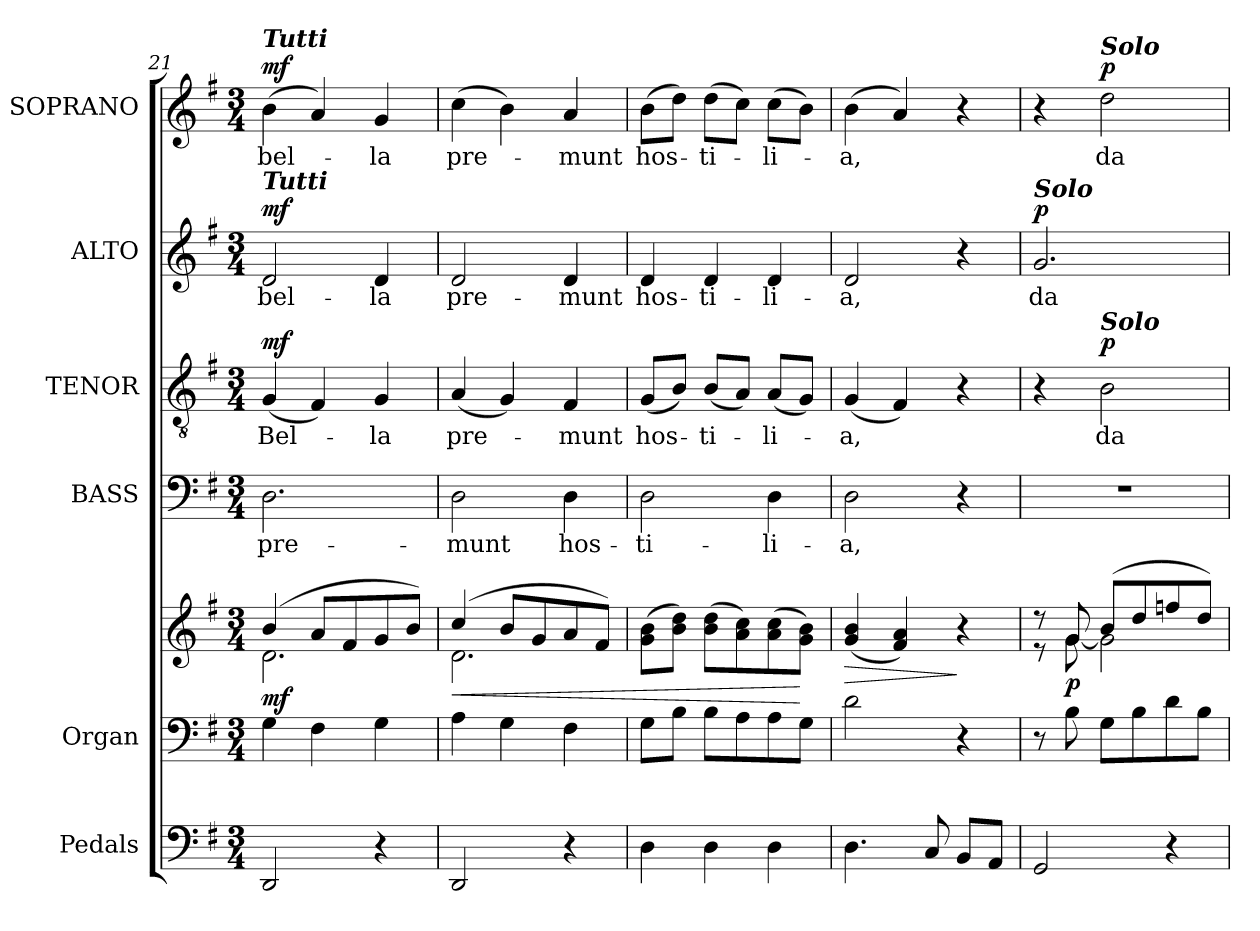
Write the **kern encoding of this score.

**kern	**kern	**kern	**dynam	**kern	**text	**kern	**text	**dynam	**kern	**text	**dynam	**kern	**text	**dynam
*part6	*part5	*part5	*part5	*part4	*part4	*part3	*part3	*part3	*part2	*part2	*part2	*part1	*part1	*part1
*staff7	*staff6	*staff5	*staff5/6	*staff4	*staff4	*staff3	*staff3	*staff3	*staff2	*staff2	*staff2	*staff1	*staff1	*staff1
*I"Pedals	*I"Organ	*	*	*I"BASS	*	*I"TENOR	*	*	*I"ALTO	*	*	*I"SOPRANO	*	*
*I'Ped.	*I'Org.	*	*	*I'B.	*	*I'T.	*	*	*I'A.	*	*	*I'S.	*	*
*clefF4	*clefF4	*clefG2	*	*clefF4	*	*clefGv2	*	*	*clefG2	*	*	*clefG2	*	*
*	*	*	*	*	*	*ITrd7c12	*	*	*	*	*	*	*	*
*k[f#]	*k[f#]	*k[f#]	*	*k[f#]	*	*k[f#]	*	*	*k[f#]	*	*	*k[f#]	*	*
*G:	*G:	*G:	*	*G:	*	*G:	*	*	*G:	*	*	*G:	*	*
*M3/4	*M3/4	*M3/4	*	*M3/4	*	*M3/4	*	*	*M3/4	*	*	*M3/4	*	*
=21	=21	=21	=21	=21	=21	=21	=21	=21	=21	=21	=21	=21	=21	=21
*	*	*^	*	*	*	*	*	*	*	*	*	*	*	*
!	!	!	!	!	!	!LO:LY:b:color=#000000	!	!	!	!	!	!	!	!	!
!	!	!	!	!	!	!	!	!LO:LY:b:color=#000000	!	!	!	!	!	!	!
!	!	!	!	!	!	!	!	!	!	!	!LO:LY:b:color=#000000	!	!	!	!
!	!	!	!	!	!	!	!	!	!	!	!	!	!LO:TX:a:Bi:t=Tutti	!	!
!	!	!	!	!	!	!	!	!	!	!LO:TX:a:Bi:t=Tutti	!	!	!	!	!
!	!	!	!	!	!	!	!	!	!	!	!	!	!	!LO:LY:b:color=#000000	!
2DDi/	4Gi\	(4bi/	2.di\	mf	2.Di\	pre-	(4GGi/	Bel-	mf	2di/	bel-	mf	(4bi\	bel-	mf
.	4F#i\	8ai/L	.	.	.	.	4FF#i/)	.	.	.	.	.	4ai/)	.	.
.	.	8f#i/	.	.	.	.	.	.	.	.	.	.	.	.	.
!	!	!	!	!	!	!	!	!LO:LY:b:color=#000000	!	!	!	!	!	!	!
!	!	!	!	!	!	!	!	!	!	!	!LO:LY:b:color=#000000	!	!	!	!
!	!	!	!	!	!	!	!	!	!	!	!	!	!	!LO:LY:b:color=#000000	!
4r	4Gi\	8gi/	.	.	.	.	4GGi/	-la	.	4di/	-la	.	4gi/	-la	.
.	.	8bi/J)	.	.	.	.	.	.	.	.	.	.	.	.	.
=22	=22	=22	=22	=22	=22	=22	=22	=22	=22	=22	=22	=22	=22	=22	=22
!	!	!	!	!LO:HP:b	!	!	!	!	!	!	!	!	!	!	!
!	!	!	!	!	!	!LO:LY:b:color=#000000	!	!	!	!	!	!	!	!	!
!	!	!	!	!	!	!	!	!LO:LY:b:color=#000000	!	!	!	!	!	!	!
!	!	!	!	!	!	!	!	!	!	!	!LO:LY:b:color=#000000	!	!	!	!
!	!	!	!	!	!	!	!	!	!	!	!	!	!	!LO:LY:b:color=#000000	!
2DDi/	4Ai\	(4cci/	2.di\	<	2Di\	-munt	(4AAi/	pre-	.	2di/	pre-	.	(4cci\	pre-	.
.	4Gi\	8bi/L	.	.	.	.	4GGi/)	.	.	.	.	.	4bi\)	.	.
.	.	8gi/	.	.	.	.	.	.	.	.	.	.	.	.	.
!	!	!	!	!	!	!LO:LY:b:color=#000000	!	!	!	!	!	!	!	!	!
!	!	!	!	!	!	!	!	!LO:LY:b:color=#000000	!	!	!	!	!	!	!
!	!	!	!	!	!	!	!	!	!	!	!LO:LY:b:color=#000000	!	!	!	!
!	!	!	!	!	!	!	!	!	!	!	!	!	!	!LO:LY:b:color=#000000	!
4r	4F#i\	8ai/	.	.	4Di\	hos-	4FF#i/	-munt	.	4di/	-munt	.	4ai/	-munt	.
.	.	8f#i/J)	.	.	.	.	.	.	.	.	.	.	.	.	.
*	*	*v	*v	*	*	*	*	*	*	*	*	*	*	*	*
=23	=23	=23	=23	=23	=23	=23	=23	=23	=23	=23	=23	=23	=23	=23
!	!	!	!	!	!LO:LY:b:color=#000000	!	!	!	!	!	!	!	!	!
!	!	!	!	!	!	!	!LO:LY:b:color=#000000	!	!	!	!	!	!	!
!	!	!	!	!	!	!	!	!	!	!LO:LY:b:color=#000000	!	!	!	!
!	!	!	!	!	!	!	!	!	!	!	!	!	!LO:LY:b:color=#000000	!
4Di\	8Gi\L	(8gi\ 8biL	.	2Di\	-ti-	(8GGi/L	hos-	.	4di/	hos-	.	(8bi\L	hos-	.
.	8Bi\J	8bi\ 8ddiJ)	.	.	.	8BBi/J)	.	.	.	.	.	8ddi\J)	.	.
!	!	!	!	!	!	!	!LO:LY:b:color=#000000	!	!	!	!	!	!	!
!	!	!	!	!	!	!	!	!	!	!LO:LY:b:color=#000000	!	!	!	!
!	!	!	!	!	!	!	!	!	!	!	!	!	!LO:LY:b:color=#000000	!
4Di\	8Bi\L	(8bi\ 8ddiL	.	.	.	(8BBi/L	-ti-	.	4di/	-ti-	.	(8ddi\L	-ti-	.
.	8Ai\	8ai\ 8cci)	.	.	.	8AAi/J)	.	.	.	.	.	8cci\J)	.	.
!	!	!	!	!	!LO:LY:b:color=#000000	!	!	!	!	!	!	!	!	!
!	!	!	!	!	!	!	!LO:LY:b:color=#000000	!	!	!	!	!	!	!
!	!	!	!	!	!	!	!	!	!	!LO:LY:b:color=#000000	!	!	!	!
!	!	!	!	!	!	!	!	!	!	!	!	!	!LO:LY:b:color=#000000	!
4Di\	8Ai\	(8ai\ 8cci	.	4Di\	-li-	(8AAi/L	-li-	.	4di/	-li-	.	(8cci\L	-li-	.
.	8Gi\J	8gi\ 8biJ)	[	.	.	8GGi/J)	.	.	.	.	.	8bi\J)	.	.
=24	=24	=24	=24	=24	=24	=24	=24	=24	=24	=24	=24	=24	=24	=24
!	!	!	!LO:HP:b	!	!	!	!	!	!	!	!	!	!	!
!	!	!	!	!	!LO:LY:b:color=#000000	!	!	!	!	!	!	!	!	!
!	!	!	!	!	!	!	!LO:LY:b:color=#000000	!	!	!	!	!	!	!
!	!	!	!	!	!	!	!	!	!	!LO:LY:b:color=#000000	!	!	!	!
!	!	!	!	!	!	!	!	!	!	!	!	!	!LO:LY:b:color=#000000	!
4.Di\	2di\	(4gi/ 4bi	>	2Di\	-a,	(4GGi/	-a,	.	2di/	-a,	.	(4bi\	-a,	.
.	.	4f#i/ 4ai)	.	.	.	4FF#i/)	.	.	.	.	.	4ai/)	.	.
8Ci/	.	.	.	.	.	.	.	.	.	.	.	.	.	.
8BBi/L	4r	4r	]	4r	.	4r	.	.	4r	.	.	4r	.	.
8AAi/J	.	.	.	.	.	.	.	.	.	.	.	.	.	.
=25	=25	=25	=25	=25	=25	=25	=25	=25	=25	=25	=25	=25	=25	=25
*	*	*^	*	*	*	*	*	*	*	*	*	*	*	*
!	!	!	!	!	!LO:N:vis=1	!	!	!	!	!	!	!	!	!	!
!	!	!	!	!	!	!	!	!	!	!LO:TX:a:Bi:t=Solo	!	!	!	!	!
!	!	!	!	!	!	!	!	!	!	!	!LO:LY:b:color=#000000	!	!	!	!
2GGi/	8r	8r	8r	.	2.r	.	4r	.	.	2.gi/	da	p	4r	.	.
.	8Bi\	8gi/	[8gi\	p	.	.	.	.	.	.	.	.	.	.	.
!	!	!	!	!	!	!	!	!LO:LY:b:color=#000000	!	!	!	!	!	!	!
!	!	!	!	!	!	!	!	!	!	!	!	!	!LO:TX:a:Bi:t=Solo	!	!
!	!	!	!	!	!	!	!LO:TX:a:Bi:t=Solo	!	!	!	!	!	!	!	!
!	!	!	!	!	!	!	!	!	!	!	!	!	!	!LO:LY:b:color=#000000	!
.	8Gi\L	(8bi/L	2gi\]	.	.	.	2BBi\	da	p	.	.	.	2ddi\	da	p
.	8Bi\	8ddi/	.	.	.	.	.	.	.	.	.	.	.	.	.
4r	8di\	8ffni/	.	.	.	.	.	.	.	.	.	.	.	.	.
.	8Bi\J	8ddi/J)	.	.	.	.	.	.	.	.	.	.	.	.	.
*	*	*v	*v	*	*	*	*	*	*	*	*	*	*	*	*
=	=	=	=	=	=	=	=	=	=	=	=	=	=	=
*-	*-	*-	*-	*-	*-	*-	*-	*-	*-	*-	*-	*-	*-	*-
